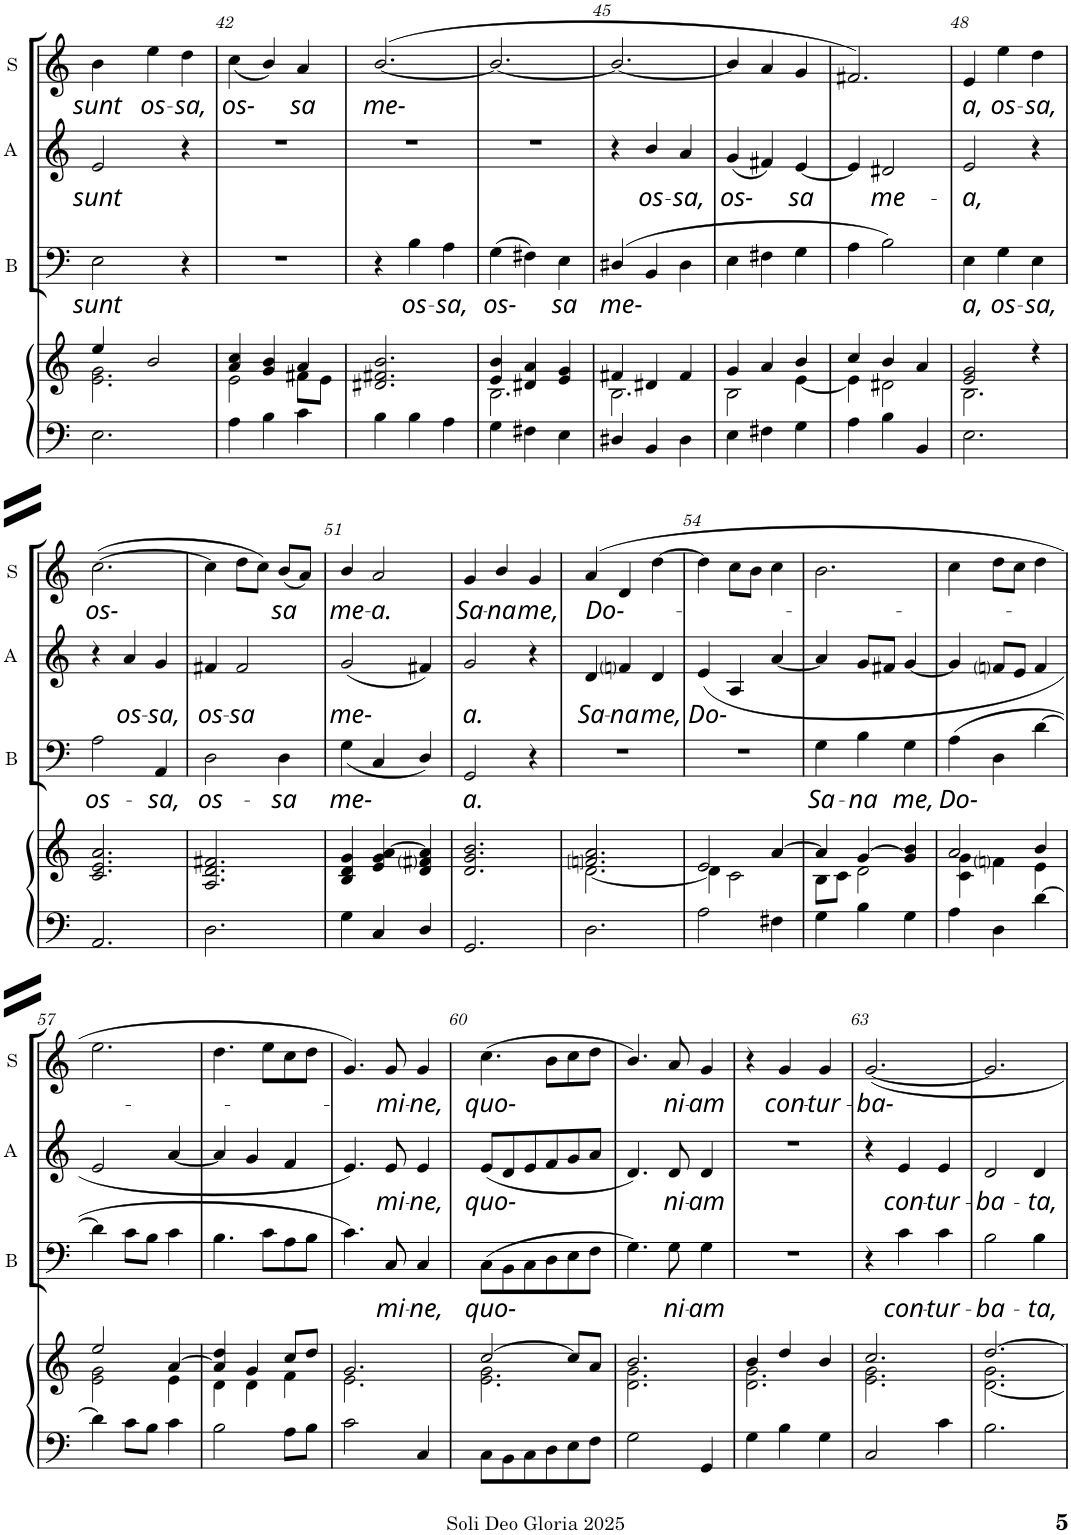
**kern	**kern	**kern	**text	**kern	**text	**kern	**text
*part4	*part4	*part3	*part3	*part2	*part2	*part1	*part1
*staff5	*staff4	*staff3	*staff3	*staff2	*staff2	*staff1	*staff1
*I"Organ	*	*I"Bass	*	*I"Alto	*	*I"Soprano	*
*	*	*I'B	*	*I'A	*	*I'S	*
!!LO:PB:g=z
*clefF4	*clefG2	*clefF4	*	*clefG2	*	*clefG2	*
*k[]	*k[]	*k[]	*	*k[]	*	*k[]	*
*M3/4	*M3/4	*M3/4	*	*M3/4	*	*M3/4	*
=41	=41	=41	=41	=41	=41	=41	=41
*	*^	*	*	*	*	*	*
!	!	!	!	!LO:LY:b	!	!LO:LY:b	!	!LO:LY:b
2.E\	4ee/	2.e\ 2.g\	2E\	sunt	2e/	sunt	4b\	sunt
!	!	!	!	!	!	!	!	!LO:LY:b
.	2b/	.	.	.	.	.	4ee\	os-
!	!	!	!	!	!	!	!	!LO:LY:b
.	.	.	4r	.	4r	.	4dd\	-sa,
=42	=42	=42	=42	=42	=42	=42	=42	=42
!	!	!	!	!	!	!	!	!LO:LY:b
4A\	4a/ 4cc/	2e\	2.r	.	2.r	.	(<4cc\	os-
4B\	4g/ 4b/	.	.	.	.	.	4b/)	.
!	!	!	!	!	!	!	!	!LO:LY:b
4c\	4a/	8f#X\L	.	.	.	.	4a/	sa
.	.	8e\J	.	.	.	.	.	.
=43	=43	=43	=43	=43	=43	=43	=43	=43
!	!	!	!	!	!	!	!	!LO:LY:b
4B\	2.d#X/ 2.f#X/ 2.b/	4ryy	4r	.	2.r	.	(>[2.b/	me-
!	!	!	!	!LO:LY:b	!	!	!	!
4B\	.	4ryy	4B\	os-	.	.	.	.
!	!	!	!	!LO:LY:b	!	!	!	!
4A\	.	4ryy	4A\	-sa,	.	.	.	.
=44	=44	=44	=44	=44	=44	=44	=44	=44
!	!	!	!	!LO:LY:b	!	!	!	!
4G\	4e/ 4b/	2.B\	(>4G\	os-	2.r	.	2.b/_	.
4F#X\	4d#X/ 4a/	.	4F#X\)	.	.	.	.	.
!	!	!	!	!LO:LY:b	!	!	!	!
4E\	4e/ 4g/	.	4E\	sa	.	.	.	.
=45	=45	=45	=45	=45	=45	=45	=45	=45
!	!	!	!	!LO:LY:b	!	!	!	!
4D#X/	4f#X/	2.B\	(>4D#X/	me-	4r	.	2.b/_	.
!	!	!	!	!	!	!LO:LY:b	!	!
4BB/	4d#X/	.	4BB/	.	4b/	os-	.	.
!	!	!	!	!	!	!LO:LY:b	!	!
4D#\	4f#/	.	4D#\	.	4a/	-sa,	.	.
=46	=46	=46	=46	=46	=46	=46	=46	=46
!	!	!	!	!	!	!LO:LY:b	!	!
4E\	4g/	2B\	4E\	.	(<4g/	os-	4b/]	.
4F#X\	4a/	.	4F#X\	.	4f#X/)	.	4a/	.
!	!	!	!	!	!	!LO:LY:b	!	!
4G\	4b/	[4e\	4G\	.	[4e/	sa	4g/	.
=47	=47	=47	=47	=47	=47	=47	=47	=47
4A\	4cc/	4e\]	4A\	.	4e/]	.	2.f#X/)	.
!	!	!	!	!	!	!LO:LY:b	!	!
4B\	4b/	2d#X\	2B\)	.	2d#X/	me-	.	.
4BB/	4a/	.	.	.	.	.	.	.
=48	=48	=48	=48	=48	=48	=48	=48	=48
!	!	!	!	!LO:LY:b	!	!LO:LY:b	!	!LO:LY:b
2.E\	2e/ 2g/	2.B\	4E\	a,	2e/	-a,	4e/	a,
!	!	!	!	!LO:LY:b	!	!	!	!LO:LY:b
.	.	.	4G\	os-	.	.	4ee\	os-
!	!	!	!	!LO:LY:b	!	!	!	!LO:LY:b
.	4r	.	4E\	-sa,	4r	.	4dd\	-sa,
!!LO:LB:g=z
=49	=49	=49	=49	=49	=49	=49	=49	=49
!	!	!	!	!LO:LY:b	!	!	!	!LO:LY:b
2.AA/	2.c/ 2.e/ 2.a/	4ryy	2A\	os-	4r	.	(>[2.cc\	os-
!	!	!	!	!	!	!LO:LY:b	!	!
.	.	4ryy	.	.	4a/	os-	.	.
!	!	!	!	!LO:LY:b	!	!LO:LY:b	!	!
.	.	4ryy	4AA/	-sa,	4g/	-sa,	.	.
=50	=50	=50	=50	=50	=50	=50	=50	=50
!	!	!	!	!LO:LY:b	!	!LO:LY:b	!	!
2.D\	2.A/ 2.d/ 2.f#X/	4ryy	2D\	os-	4f#X/	os-	4cc\]	.
!	!	!	!	!	!	!LO:LY:b	!	!
.	.	4ryy	.	.	2f#/	-sa	8dd\L	.
.	.	.	.	.	.	.	8cc\J)	.
!	!	!	!	!LO:LY:b	!	!	!	!LO:LY:b
.	.	4ryy	4D\	-sa	.	.	(<8b/L	sa
.	.	.	.	.	.	.	8a/J)	.
=51	=51	=51	=51	=51	=51	=51	=51	=51
!	!	!	!	!LO:LY:b	!	!LO:LY:b	!	!LO:LY:b
4G\	4B/ 4d/ 4g/	4ryy	(<4G\	me-	(<2g/	me-	4b/	me-
!	!	!	!	!	!	!	!	!LO:LY:b
4C/	4e/ 4g/ [4a/	4ryy	4C/	.	.	.	2a/	-a.
4D/	4d/ 4f#i/ 4a/]	4ryy	4D/)	.	4f#X/)	.	.	.
=52	=52	=52	=52	=52	=52	=52	=52	=52
!	!	!	!	!LO:LY:b	!	!LO:LY:b	!	!LO:LY:b
2.GG/	2.d/ 2.g/ 2.b/	4ryy	2GG/	a.	2g/	a.	4g/	Sa-
!	!	!	!	!	!	!	!	!LO:LY:b
.	.	4ryy	.	.	.	.	4b/	-na
!	!	!	!	!	!	!	!	!LO:LY:b
.	.	4ryy	4r	.	4r	.	4g/	me,
=53	=53	=53	=53	=53	=53	=53	=53	=53
!	!	!	!	!	!	!LO:LY:b	!	!LO:LY:b
2.D\	2.fnj/ 2.a/	[2.d\	2.r	.	4d/	Sa-	(>4a/	Do--
!	!	!	!	!	!	!LO:LY:b	!	!
.	.	.	.	.	4fni/	-na	4d/	.
!	!	!	!	!	!	!LO:LY:b	!	!
.	.	.	.	.	4d/	me,	[4dd\	.
=54	=54	=54	=54	=54	=54	=54	=54	=54
!	!	!	!	!	!	!LO:LY:b	!	!
2A\	2e/	4d\]	2.r	.	(<4e/	Do-	4dd\]	.
.	.	2c\	.	.	4A/	.	8cc\L	.
.	.	.	.	.	.	.	8b\J	.
4F#X\	[4a/	.	.	.	[4a/	.	4cc\	.
=55	=55	=55	=55	=55	=55	=55	=55	=55
!	!	!	!	!LO:LY:b	!	!	!	!
4G\	4a/]	8B\L	4G\	Sa-	4a/]	.	2.b\	.
.	.	8c\J	.	.	.	.	.	.
!	!	!	!	!LO:LY:b	!	!	!	!
4B\	[4g/	2d\	4B\	-na	8g/L	.	.	.
.	.	.	.	.	8f#X/J	.	.	.
!	!	!	!	!LO:LY:b	!	!	!	!
4G\	4g/] 4b/	.	4G\	me,	[4g/	.	.	.
=56	=56	=56	=56	=56	=56	=56	=56	=56
!	!	!	!	!LO:LY:b	!	!	!	!
4A\	2a/	4c\ 4g\	(>4A\	Do-	4g/]	.	4cc\	.
4D\	.	4fni\	4D\	.	8fni/L	.	8dd\L	.
.	.	.	.	.	8e/J	.	8cc\J	.
[4d\	4b/	4e\	[4d\	.	4f/	.	4dd\	.
!!LO:LB:g=z
=57	=57	=57	=57	=57	=57	=57	=57	=57
4d\]	2ee/	2e\ 2g\	4d\]	.	2e/	.	2.ee\	.
8c\L	.	.	8c\L	.	.	.	.	.
8B\J	.	.	8B\J	.	.	.	.	.
4c\	[4a/	4e\	4c\	.	[4a/	.	.	.
=58	=58	=58	=58	=58	=58	=58	=58	=58
2B\	4a/] 4dd/	4d\	4.B\	.	4a/]	.	4.dd\	.
.	4g/	4d\	.	.	4g/	.	.	.
.	.	.	8c\L	.	.	.	8ee\L	.
8A\L	8cc/L	4f\	8A\	.	4f/	.	8cc\	.
8B\J	8dd/J	.	8B\J	.	.	.	8dd\J	.
=59	=59	=59	=59	=59	=59	=59	=59	=59
2c\	2.g/	2.e\	4.c\)	.	4.e/)	.	4.g/)	.
!	!	!	!	!LO:LY:b	!	!LO:LY:b	!	!LO:LY:b
.	.	.	8C/	mi-	8e/	mi-	8g/	-mi-
!	!	!	!	!LO:LY:b	!	!LO:LY:b	!	!LO:LY:b
4C/	.	.	4C/	-ne,	4e/	-ne,	4g/	-ne,
=60	=60	=60	=60	=60	=60	=60	=60	=60
!	!	!	!	!LO:LY:b	!	!LO:LY:b	!	!LO:LY:b
8C\L	[2cc/	2.e\ 2.g\	(>8C\L	quo-	(<8e/L	quo-	(>4.cc\	quo-
8BB\	.	.	8BB\	.	8d/	.	.	.
8C\	.	.	8C\	.	8e/	.	.	.
8D\	.	.	8D\	.	8f/	.	8b\L	.
8E\	8cc/L]	.	8E\	.	8g/	.	8cc\	.
8F\J	8a/J	.	8F\J	.	8a/J	.	8dd\J	.
=61	=61	=61	=61	=61	=61	=61	=61	=61
2G\	2.b/	2.d\ 2.g\	4.G\)	.	4.d/)	.	4.b/)	.
!	!	!	!	!LO:LY:b	!	!LO:LY:b	!	!LO:LY:b
.	.	.	8G\	ni-	8d/	ni-	8a/	ni-
!	!	!	!	!LO:LY:b	!	!LO:LY:b	!	!LO:LY:b
4GG/	.	.	4G\	-am	4d/	-am	4g/	-am
=62	=62	=62	=62	=62	=62	=62	=62	=62
4G\	4b/	2.d\ 2.g\	2.r	.	2.r	.	4r	.
!	!	!	!	!	!	!	!	!LO:LY:b
4B\	4dd/	.	.	.	.	.	4g/	con-
!	!	!	!	!	!	!	!	!LO:LY:b
4G\	4b/	.	.	.	.	.	4g/	-tur-
=63	=63	=63	=63	=63	=63	=63	=63	=63
*	*	*^	*	*	*	*	*	*
!	!	!	!	!	!	!	!	!	!LO:LY:b
2C/	2.cc/	2.e\ 2.g\	2.ryy	4r	.	4r	.	[2.g/	-ba-
!	!	!	!	!	!LO:LY:b	!	!LO:LY:b	!	!
.	.	.	.	4c\	con-	4e/	con-	.	.
!	!	!	!	!	!LO:LY:b	!	!LO:LY:b	!	!
4c\	.	.	.	4c\	-tur-	4e/	-tur-	.	.
=64	=64	=64	=64	=64	=64	=64	=64	=64	=64
!	!	!	!	!	!LO:LY:b	!	!LO:LY:b	!	!
2.B\	[2.dd/	[2.d\ 2.g\	2.ryy	2B\	-ba-	2d/	-ba-	2.g/]	.
!	!	!	!	!	!LO:LY:b	!	!LO:LY:b	!	!
.	.	.	.	4B\	-ta,	4d/	-ta,	.	.
*	*v	*v	*v	*	*	*	*	*	*
=	=	=	=	=	=	=	=
*-	*-	*-	*-	*-	*-	*-	*-
